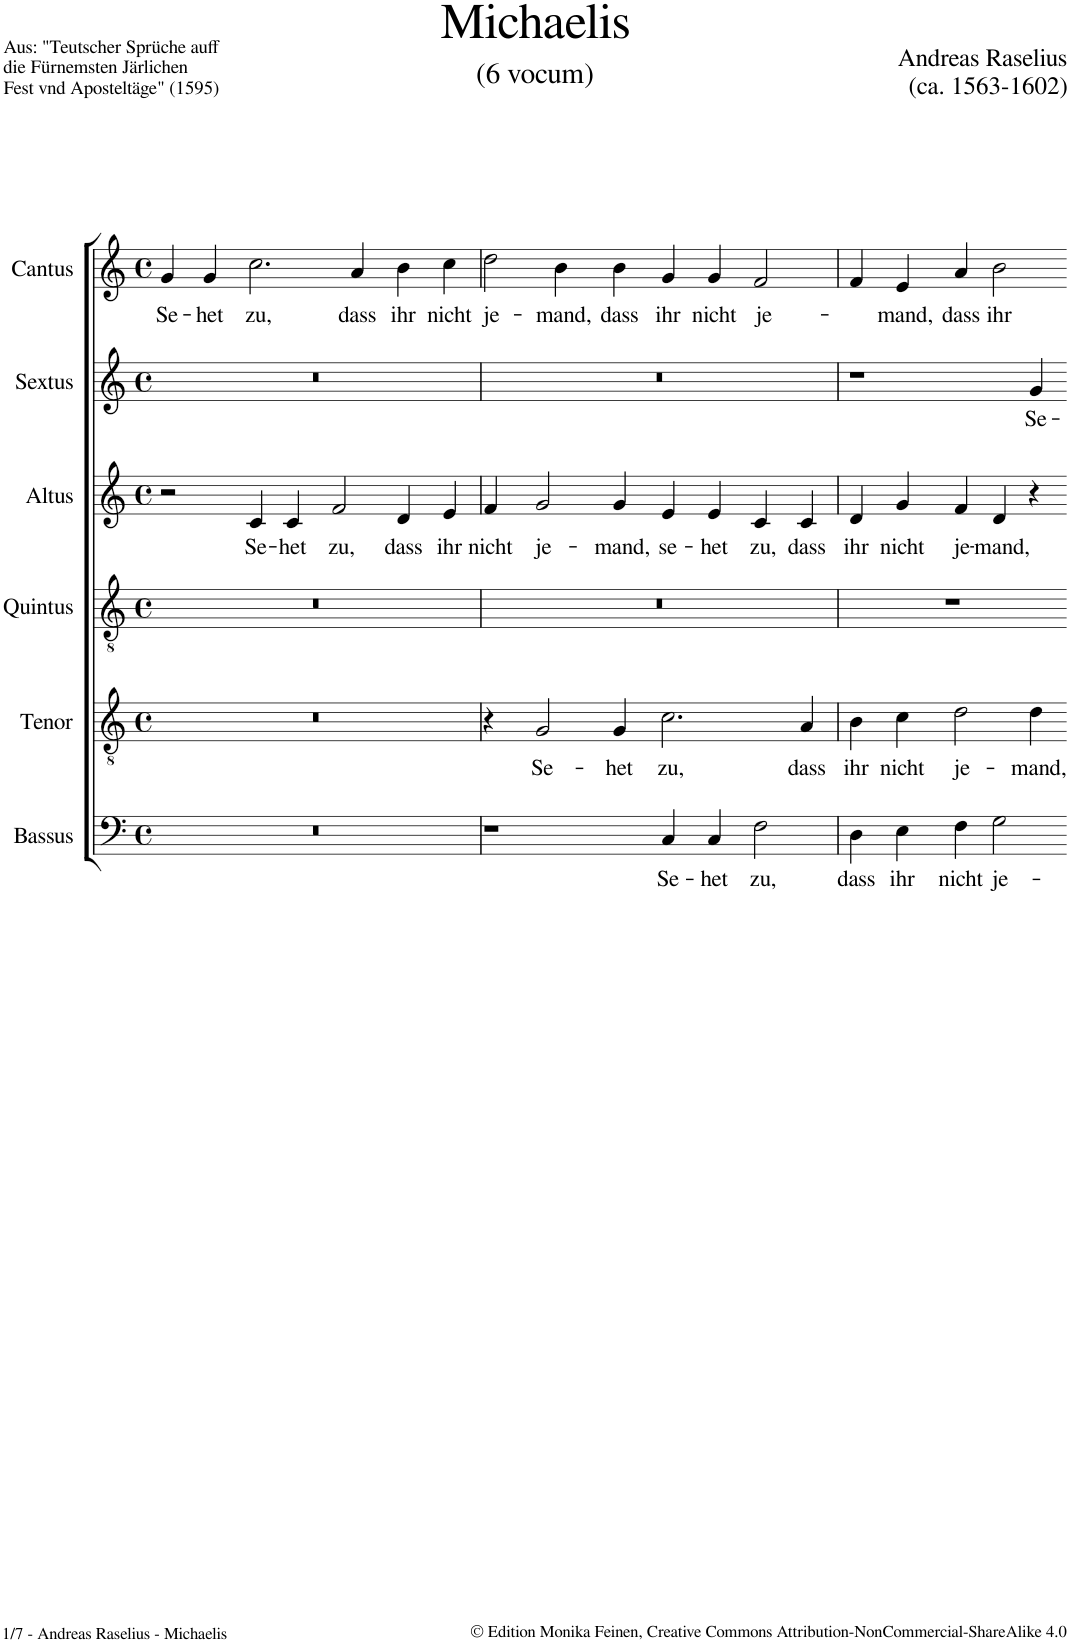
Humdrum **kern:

**kern	**text	**kern	**text	**kern	**kern	**text	**kern	**text	**kern	**text
*part6	*part6	*part5	*part5	*part4	*part3	*part3	*part2	*part2	*part1	*part1
*staff6	*staff6	*staff5	*staff5	*staff4	*staff3	*staff3	*staff2	*staff2	*staff1	*staff1
*I"Bassus	*	*I"Tenor	*	*I"Quintus	*I"Altus	*	*I"Sextus	*	*I"Cantus	*
*clefF4	*	*clefGv2	*	*clefGv2	*clefG2	*	*clefG2	*	*clefG2	*
*k[]	*	*k[]	*	*k[]	*k[]	*	*k[]	*	*k[]	*
*M4/2	*	*M4/2	*	*M4/2	*M4/2	*	*M4/2	*	*M4/2	*
*met(c)	*	*met(c)	*	*met(c)	*met(c)	*	*met(c)	*	*met(c)	*
=1	=1	=1	=1	=1	=1	=1	=1	=1	=1	=1
!	!	!	!	!	!	!	!	!	!	!LO:LY:b
0r	.	0r	.	0r	2r	.	0r	.	4g/	Se-
!	!	!	!	!	!	!	!	!	!	!LO:LY:b
.	.	.	.	.	.	.	.	.	4g/	-het
!	!	!	!	!	!	!LO:LY:b	!	!	!	!LO:LY:b
.	.	.	.	.	4c/	Se-	.	.	2.cc\	zu,
!	!	!	!	!	!	!LO:LY:b	!	!	!	!
.	.	.	.	.	4c/	-het	.	.	.	.
!	!	!	!	!	!	!LO:LY:b	!	!	!	!
.	.	.	.	.	2f/	zu,	.	.	.	.
!	!	!	!	!	!	!	!	!	!	!LO:LY:b
.	.	.	.	.	.	.	.	.	4a/	dass
!	!	!	!	!	!	!LO:LY:b	!	!	!	!LO:LY:b
.	.	.	.	.	4d/	dass	.	.	4b\	ihr
!	!	!	!	!	!	!LO:LY:b	!	!	!	!LO:LY:b
.	.	.	.	.	4e/	ihr	.	.	4cc\	nicht
=2	=2	=2	=2	=2	=2	=2	=2	=2	=2	=2
!	!	!	!	!	!	!LO:LY:b	!	!	!	!LO:LY:b
1r	.	4r	.	0r	4f/	nicht	0r	.	2dd\	je-
!	!	!	!LO:LY:b	!	!	!LO:LY:b	!	!	!	!
.	.	2G/	Se-	.	2g/	je-	.	.	.	.
!	!	!	!	!	!	!	!	!	!	!LO:LY:b
.	.	.	.	.	.	.	.	.	4b\	-mand,
!	!	!	!LO:LY:b	!	!	!LO:LY:b	!	!	!	!LO:LY:b
.	.	4G/	-het	.	4g/	-mand,	.	.	4b\	dass
!	!LO:LY:b	!	!LO:LY:b	!	!	!LO:LY:b	!	!	!	!LO:LY:b
4C/	Se-	2.c\	zu,	.	4e/	se-	.	.	4g/	ihr
!	!LO:LY:b	!	!	!	!	!LO:LY:b	!	!	!	!LO:LY:b
4C/	-het	.	.	.	4e/	-het	.	.	4g/	nicht
!	!LO:LY:b	!	!	!	!	!LO:LY:b	!	!	!	!LO:LY:b
2F\	zu,	.	.	.	4c/	zu,	.	.	2f/	je-
!	!	!	!LO:LY:b	!	!	!LO:LY:b	!	!	!	!
.	.	4A/	dass	.	4c/	dass	.	.	.	.
=3	=3	=3	=3	=3	=3	=3	=3	=3	=3	=3
!	!LO:LY:b	!	!LO:LY:b	!	!	!LO:LY:b	!	!	!	!
4D\	dass	4B\	ihr	0r	4d/	ihr	1r	.	4f/	.
!	!LO:LY:b	!	!LO:LY:b	!	!	!LO:LY:b	!	!	!	!LO:LY:b
4E\	ihr	4c\	nicht	.	4g/	nicht	.	.	4e/	-mand,
!	!LO:LY:b	!	!LO:LY:b	!	!	!LO:LY:b	!	!	!	!LO:LY:b
4F\	nicht	2d\	je-	.	4f/	je-	.	.	4a/	dass
!	!LO:LY:b	!	!	!	!	!LO:LY:b	!	!	!	!LO:LY:b
2G\	je-	.	.	.	4d/	-mand,	.	.	2b\	ihr
!	!	!	!LO:LY:b	!	!	!	!	!LO:LY:b	!	!
.	.	4d\	-mand,	.	4r	.	4g/	Se-	.	.
2.ryy	.	2.ryy	.	.	2.ryy	.	2.ryy	.	2.ryy	.
=-	=-	=-	=-	=-	=-	=-	=-	=-	=-	=-
*-	*-	*-	*-	*-	*-	*-	*-	*-	*-	*-
